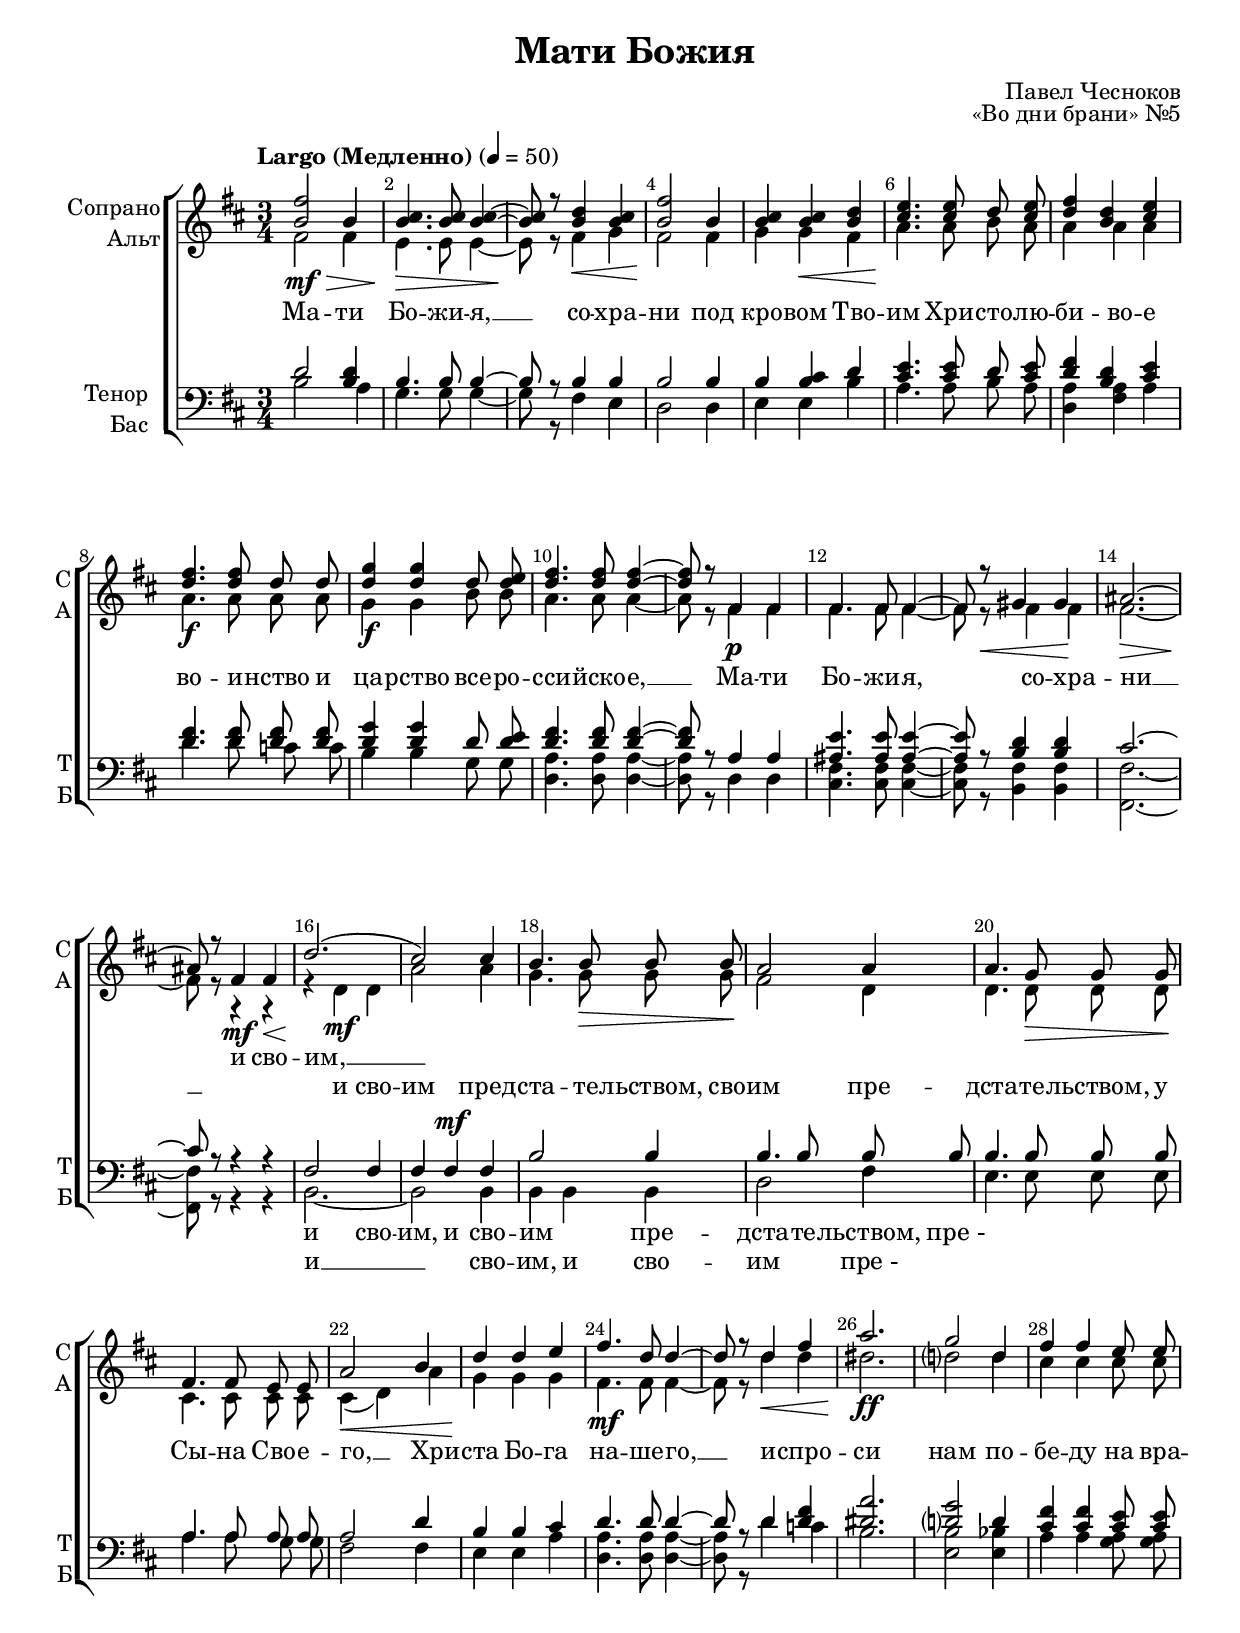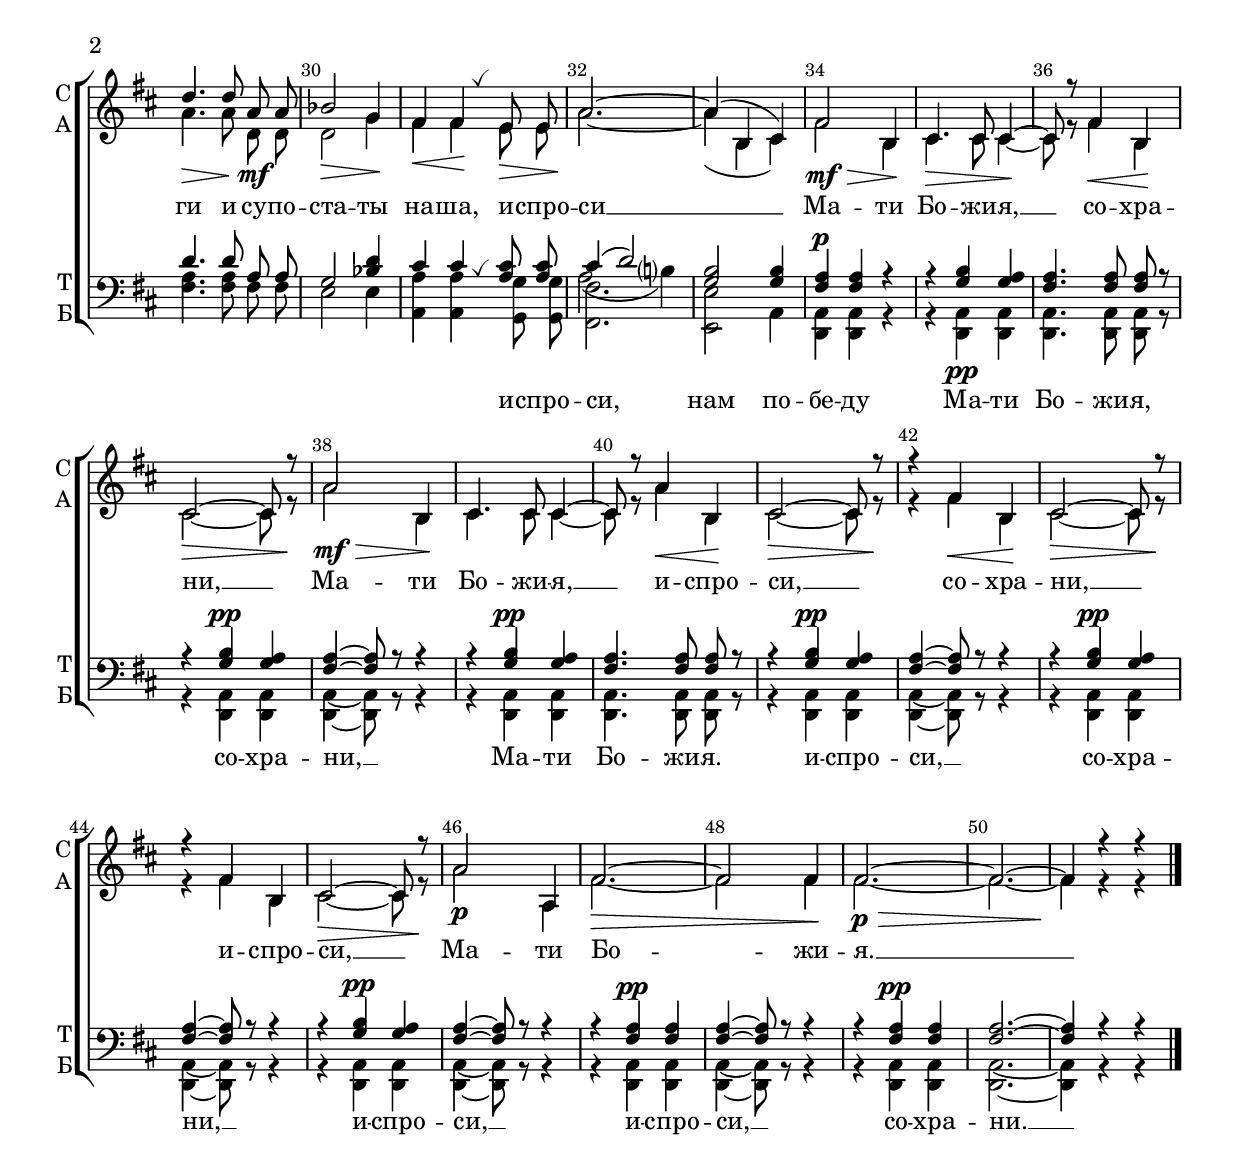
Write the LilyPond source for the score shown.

\version "2.18.2"

% закомментируйте строку ниже, чтобы получался pdf с навигацией
#(ly:set-option 'point-and-click #f)
#(ly:set-option 'midi-extension "mid")
#(set-default-paper-size "a4")
%#(set-global-staff-size 18)

\header {
  title = "Мати Божия"
  composer = "Павел Чесноков"
  opus = "«Во дни брани» №5"
  % Удалить строку версии LilyPond 
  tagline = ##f
}

global = {
  \key d \major
  \time 3/4
  \numericTimeSignature
  \autoBeamOff
}

%make visible number of every 2-nd bar
secondbar = {
  \override Score.BarNumber.break-visibility = #end-of-line-invisible
  \set Score.barNumberVisibility = #(every-nth-bar-number-visible 2)
}

vbreathe = { \once \override BreathingSign.text = \markup { \musicglyph #"scripts.tickmark" } \breathe }

%use this as temporary line break
abr = { \break }

% uncommend next line when finished
abr = {}

%once hide accidental (runaround for cadenza
nat = { \once \hide Accidental }

sopvoice = \relative c'' {
  \global
  \dynamicDown
  \tempo "Largo (Медленно)" 4=50
  
  \secondbar  
  <b fis'>2\mf\> b4 |
  <b cis>4.\!\> q8 q4~ |
  q8\! r <b d>4\< <b cis> |
  <b fis'>2\! b4 | \abr
  
  <b cis>4 q\< <b d> |
  <cis e>4.\! q8 d <cis e> |
  <d fis>4 <b d> <cis e> |
  <d fis>4.\f q8 d d | \abr
  
  <d g>4\f q d8 <d e> |
  <d fis>4. q8 q4~ |
  q8 r fis,4\p fis |
  fis4. fis8 fis4~ | \abr
  
  fis8 r\< gis4 gis\! |
  ais2.~\> |
  ais8\! r fis4\mf\< fis |
  d'2.\!( |
  cis2) cis4 | \abr
  
  b4. b8\> b b\! |
  a2 a4 |
  a4. g8\> g g\! | \abr
  
  fis4. fis8 e e |
  a2\< b4 |
  d\! d e |
  fis4.\mf d8 d4~ | \abr
  
  d8 r d4\< fis |
  a2.\ff |
  g2 d4 |
  fis fis e8 e | \abr
  
  d4.\> d8 a\mf a |
  bes2\> g4\! |
  fis\< fis\! \vbreathe e8\> e |
  a2.\!~ \abr
  
  a4( b, cis) |
  fis2\mf\> b,4\! |
  cis4.\> cis8 cis4~\! |
  cis8 r fis4\< b,\! | \abr
  
  cis2\>~ cis8 r\! |
  a'2\mf\> b,4\! |
  cis4. cis8 cis4~ |
  cis8 r a'4\< b,\! | \abr
  
  cis2\>~ cis8 r\! |
  r4 fis\< b,\! |
  cis2\>~ cis8 r\! |
  r4 fis b, |
  cis2\>~ cis8 r\! | \abr
  
  a'2\p a,4 |
  fis'2.\>~ |
  fis2 fis4\! |
  fis2.\p\>~ |
  fis~ |
  fis4\! r r \bar "|."
  
}


altvoice = \relative c' {
  \global
  \dynamicDown  
  fis2 fis4 |
  e4. e8 e4~ |
  e8 r fis4 g |
  fis2 fis4 |
  
  g g fis |
  a4. a8 b a |
  a4 a a |
  a4. a8 a a |
  
  g4 g b8 b |
  a4. a8 a4~ |
  a8 r fis4 fis |
  fis4. fis8 fis4~ |
  
  fis8 r fis4 fis |
  fis2.~ |
  fis8 r r4 r |
  r d\mf d |
  a'2 a4 |
  
  g4. g8 g g |
  fis2 d4 |
  d4. d8 d d |
  
  cis4. cis8 cis cis |
  cis4( d) a' |
  g g g |
  fis4. fis8 fis4~ |
  
  fis8 r d'4 d |
  dis2. |
  d2 d4 |
  cis cis cis8 cis |
  
  a4. a8 d, d |
  d2 g4 |
  fis fis e8 e |
  a2.~ |
  
  a4( b, cis) |
  fis2 b,4 |
  cis4. cis8 cis4~ |
  cis8 r fis4 b, |
  
  cis2~ cis8 r |
  a'2 b,4 |
  cis4. cis8 cis4~ |
  cis8 r a'4 b, |
  
  cis2~ cis8 r |
  r4 fis b, |
  cis2~ cis8 r |
  r4 fis b, |
  cis2~ cis8 r |
  
  a'2 a,4 |
  fis'2.~ |
  fis2 fis4 |
  fis2.~ |
  fis~ |
  fis4 r r

}


tenorvoice = \relative c' {
  \global
  \dynamicUp 
  d2 <d b>4 |
  b4. b8 b4~ |
  b8 r b4 b |
  b2 b4 |
  
  b <b cis> d |
  <cis e>4. q8 d <cis e> |
  <d fis>4 <b d> <cis e> |
  <d fis>4. q8 q q |
  
  <d g>4 q d8 <d e> |
  <d fis>4. q8 q4~ |
  q8 r a4 a |
  <ais e'>4. q8 q4~ |
  
  q8 r <b d>4 q |
  cis2.~ |
  cis8 r r4 r |
  fis,2 fis4 |
  fis fis\mf fis |
  
  b2 b4 |
  b4. b8 b b |
  b4. b8 b b |
  
  a4. a8 a a |
  a2 d4 |
  b b cis |
  d4. d8 d4~ |
  
  d8 r d4 <d fis> |
  <dis a'>2. |
  <d g>2 d4 |
  <cis fis> q <cis e>8 q |
  
  d4. d8 a a |
  g2 <bes d>4 |
  cis4 cis \vbreathe <cis a>8 q |
  << {cis4( d2) } \new Voice {\voiceFour a2( b?4) } >>
  
  <g b>2 q4 |
  <fis a>\p q r |
  r <g b> <g a> |
  <fis a>4. q8 q r |
  
  r4 <g b>\pp <g a> |
  <fis a>4~ q8 r r4 |
  r <g b>\pp <g a> |
  <fis a>4. q8 q r |
  
  r4 <g b>\pp <g a> |
  <fis a>4~ q8  r r4 |
  r <g b>\pp <g a> |
  <fis a>4~ q8 r r4 |
  r <g b>\pp <g a> |
  
  <fis a>4~ q8 r r4 |
  r <fis a>\pp q |
  q~ q8 r r4 |
  r4 q4\pp q |
  q2.~ |
  q4 r r
}


bassvoice = \relative c' {
  \global
  \dynamicDown
  b2 a4 |
  g4. g8 g4~ |
  g8 r fis4 e |
  d2 d4 |
  
  e e b' |
  a4. a8 b a |
  <a d,>4 <a fis> a |
  d4. d8 c c |
  
  b4 b g8 g |
  <d a'>4. q8 q4~ |
  q8 r d4 d |
  <cis fis>4. q8 q4~ |
  q8 r <b fis'>4 q |
  <fis fis'>2.~ |
  
  q8 r r4 r |
  b2.~ |
  b2 b4
  
  b b b |
  d2 fis4 |
  e4. e8 e e |
  
  a4. a8 g g |
  fis2 fis4 |
  e e a |
  <a d,>4. q8 q4~ |
  
  q8 r d4 c |
  b2. |
  <b e,>2 <bes e,>4 |
  a a <a g>8 q |
  
  <a fis>4. q8 fis fis |
  e2 e4 |
  <a a,>4 q <g g,>8 q |
  <fis fis,>2. |
  
  <e e,>2 a,4 |
  <a d,> q r |
  r q\pp q |
  q4. q8 q r |
  
  r4 q q |
  q4~ q8 r r4 |
  r q q |
  q4. q8 q r |
  
  r4 q q |
  q~ q8 r r4 |
  r q q |
  q~ q8 r r4 |
  r q q |
  
  q~ q8 r r4 |
  r q q |
  q~ q8 r r4 |
  r q q |
  q2.~ |
  q4 r r
  
}

lyricscores = \lyricmode {
  \repeat unfold 38 \skip 1
  и сво -- им, __
  
}

lyricscorea = \lyricmode {
  Ма -- ти Бо -- жи -- я, __ со -- хра -- ни под
  кро -- вом Тво -- им Хри -- сто -- лю -- би -- во -- е во -- и -- нство и
  ца -- рство все -- ро -- сси -- йско -- е, __ Ма -- ти Бо -- жи -- я,
  со -- хра -- ни __ и сво -- им пред --
  ста -- те -- льством, сво -- им пре -- дста -- те -- льством, у
  Сы -- на Сво -- е -- го, __ Хри -- ста Бо -- га на -- ше -- го, __
  и -- спро -- си нам по -- бе -- ду на вра --
  ги и су -- по -- ста -- ты на -- ша, и -- спро -- си __
  Ма -- ти Бо -- жи -- я, __ со -- хра --
  ни, __ Ма -- ти Бо -- жи -- я, __ и -- спро --
  си, __ со -- хра -- ни, __ и -- спро -- си, __
  Ма -- ти Бо -- жи -- я. __
}

lyricscoret = \lyricmode {
  \repeat unfold 38 \skip 1
  и сво -- им, и сво --
  им пре -- дста -- те -- льством, пре_-
  \repeat unfold 33 \skip 1
  и -- спро -- си,
  нам по -- бе -- ду Ма -- ти Бо -- жи -- я,
  со -- хра -- ни, __ Ма -- ти Бо -- жи -- я.
  
  и -- спро -- си, __ со -- хра -- ни, __ и -- спро --
  си, __ и -- спро -- си, __ со -- хра -- ни. __
  
  
}

lyricscoreb = \lyricmode {
  \repeat unfold 38 \skip 1
  и __ сво -- им, и сво --
  им пре_-
  
}


\bookpart {
  \paper {
    top-margin = 15
    left-margin = 15
    right-margin = 10
    bottom-margin = 15
    indent = 15
    ragged-bottom = ##f
  }
  \score {
    %  \transpose c bes {
    \new ChoirStaff <<
      \new Staff = "upstaff" \with {
        instrumentName = \markup { \right-column { "Сопрано" "Альт"  } }
        shortInstrumentName = \markup { \right-column { "С" "А"  } }
        midiInstrument = "voice oohs"
      } <<
        \new Voice = "soprano" { \voiceOne \sopvoice }
        \new Voice  = "alto" { \voiceTwo \altvoice }
      >> 
      
      \new Lyrics \lyricsto "soprano" { \lyricscores }
      \new Lyrics \lyricsto "alto" { \lyricscorea }
      % or: \new Lyrics \lyricsto "soprano" { \lyricscore }
      % alternative lyrics above up staff
      %\new Lyrics \with {alignAboveContext = "upstaff"} \lyricsto "soprano" \lyricst
      
      \new Staff = "downstaff" \with {
        instrumentName = \markup { \right-column { "Тенор" "Бас" } }
        shortInstrumentName = \markup { \right-column { "Т" "Б" } }
        midiInstrument = "voice oohs"
      } <<
        \new Voice = "tenor" { \voiceOne \clef bass \tenorvoice }
        \new Voice = "bass" { \voiceTwo \bassvoice }
      >>
      
      \new Lyrics \lyricsto "tenor" { \lyricscoret }
      \new Lyrics \lyricsto "bass" { \lyricscoreb }
    >>
    %  }  % transposeµ
    \layout { 
      \context {
        \Score
      }
      \context {
        \Staff
        \accidentalStyle modern-voice-cautionary
        % удаляем обозначение темпа из общего плана
        %  \remove "Time_signature_engraver"
        %  \remove "Bar_number_engraver"
        %\RemoveEmptyStaves
        %\override VerticalAxisGroup.remove-first = ##t
      }
      %Metronome_mark_engraver
    }
  }
}

\bookpart {
  \score {
    \unfoldRepeats
    %  \transpose c bes {
    \new ChoirStaff <<
      \new Staff = "upstaff" \with {
        instrumentName = \markup { \right-column { "Сопрано" "Альт"  } }
        shortInstrumentName = \markup { \right-column { "С" "А"  } }
        midiInstrument = "voice oohs"
      } <<
        \new Voice = "soprano" { \voiceOne \sopvoice }
        \new Voice  = "alto" { \voiceTwo \altvoice }
      >> 
      
      \new Lyrics = "sopranos"
      
      \new Staff = "downstaff" \with {
        instrumentName = \markup { \right-column { "Тенор" "Бас" } }
        shortInstrumentName = \markup { \right-column { "Т" "Б" } }
        midiInstrument = "voice oohs"
      } <<
        \new Voice = "tenor" { \voiceOne \clef bass \tenorvoice }
        \new Voice = "bass" { \voiceTwo \bassvoice }
      >>
      \context Lyrics = "sopranos" {
        \lyricsto "soprano" {
          \lyricscorea
        }
      }
    >>
    %  }  % transposeµ
    \midi {
      \tempo 4=50
    }
  }
}
